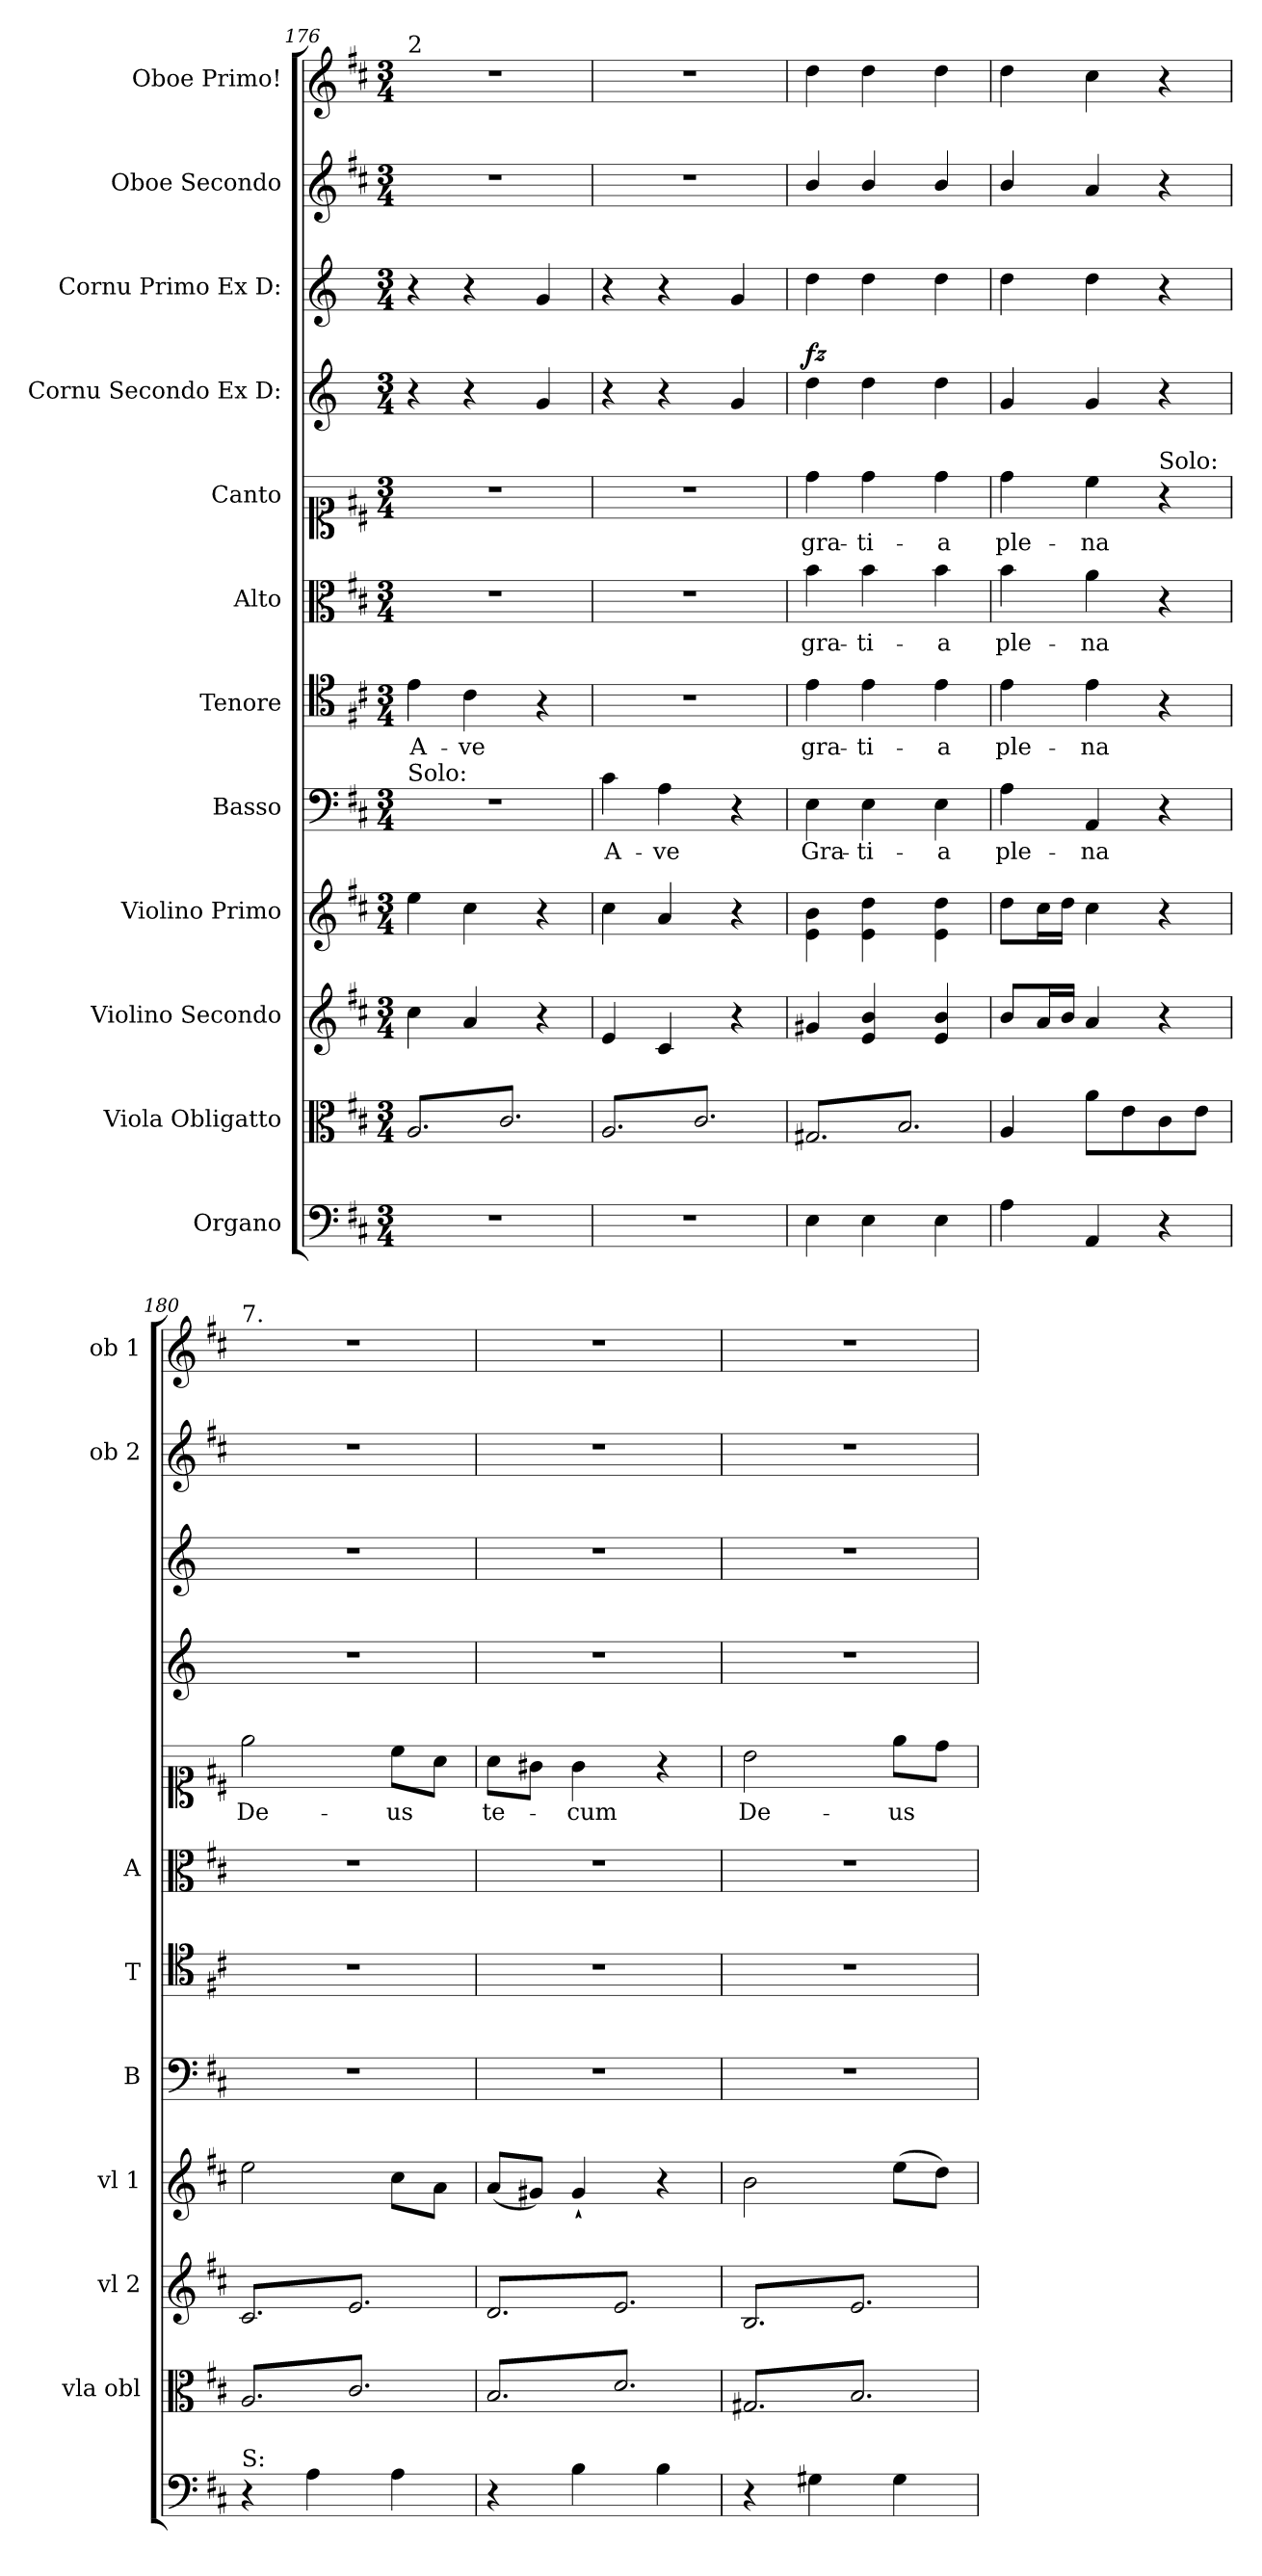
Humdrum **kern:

**kern	**dynam	**kern	**dynam	**kern	**dynam	**kern	**dynam	**kern	**text	**kern	**text	**kern	**text	**kern	**text	**kern	**dynam	**kern	**dynam	**kern	**kern
*part12	*part12	*part11	*part11	*part10	*part10	*part9	*part9	*part8	*part8	*part7	*part7	*part6	*part6	*part5	*part5	*part4	*part4	*part3	*part3	*part2	*part1
*staff12	*staff12	*staff11	*staff11	*staff10	*staff10	*staff9	*staff9	*staff8	*staff8	*staff7	*staff7	*staff6	*staff6	*staff5	*staff5	*staff4	*staff4	*staff3	*staff3	*staff2	*staff1
*I"Organo	*	*I"Viola Obligatto	*	*I"Violino Secondo	*	*I"Violino Primo	*	*I"Basso	*	*I"Tenore	*	*I"Alto	*	*I"Canto	*	*I"Cornu Secondo Ex D:	*	*I"Cornu Primo Ex D:	*	*I"Oboe Secondo	*I"Oboe Primo!
*	*	*I'vla obl	*	*I'vl 2	*	*I'vl 1	*	*I'B	*	*I'T	*	*I'A	*	*	*	*	*	*	*	*I'ob 2	*I'ob 1
*clefF4	*	*clefC3	*	*clefG2	*	*clefG2	*	*clefF4	*	*clefC4	*	*clefC3	*	*clefC1	*	*clefG2	*	*clefG2	*	*clefG2	*clefG2
*	*	*	*	*	*	*	*	*	*	*	*	*	*	*	*	*ITrd-1c-2	*	*ITrd-1c-2	*	*	*
*k[f#c#]	*	*k[f#c#]	*	*k[f#c#]	*	*k[f#c#]	*	*k[f#c#]	*	*k[f#c#]	*	*k[f#c#]	*	*k[f#c#]	*	*k[f#c#]	*	*k[f#c#]	*	*k[f#c#]	*k[f#c#]
*D:	*	*D:	*	*D:	*	*D:	*	*D:	*	*D:	*	*D:	*	*D:	*	*	*	*	*	*D:	*D:
*M3/4	*	*M3/4	*	*M3/4	*	*M3/4	*	*M3/4	*	*M3/4	*	*M3/4	*	*M3/4	*	*M3/4	*	*M3/4	*	*M3/4	*M3/4
=176	=176	=176	=176	=176	=176	=176	=176	=176	=176	=176	=176	=176	=176	=176	=176	=176	=176	=176	=176	=176	=176
!	!	!	!	!	!	!	!	!	!	!	!	!	!	!	!	!	!	!	!	!	!LO:TX:a:t=2
!	!	!	!	!	!	!	!	!LO:TX:a:t=Solo&colon;	!	!	!	!	!	!	!	!	!	!	!	!	!
!	!	!	!LO:DY:a	!	!LO:DY:a	!	!LO:DY:a	!	!	!	!	!	!	!	!	!	!LO:DY:a	!	!LO:DY:a	!	!
*	*	*tremolo	*	*	*	*	*	*	*	*	*	*	*	*	*	*	*	*	*	*	*
2.r	.	8A/L	p&colon;	4cc#\	p&colon;	4ee\	p&colon;	2.r	.	4e\	A-	2.r	.	2.r	.	4r	p&colon;	4r	p&colon;	2.r	2.r
.	.	8c#/	.	.	.	.	.	.	.	.	.	.	.	.	.	.	.	.	.	.	.
.	.	8A/	.	4a/	.	4cc#\	.	.	.	4c#\	-ve	.	.	.	.	4r	.	4r	.	.	.
.	.	8c#/	.	.	.	.	.	.	.	.	.	.	.	.	.	.	.	.	.	.	.
.	.	8A/	.	4r	.	4r	.	.	.	4r	.	.	.	.	.	4a/	.	4a/	.	.	.
.	.	8c#/J	.	.	.	.	.	.	.	.	.	.	.	.	.	.	.	.	.	.	.
=177	=177	=177	=177	=177	=177	=177	=177	=177	=177	=177	=177	=177	=177	=177	=177	=177	=177	=177	=177	=177	=177
2.r	.	8A/L	.	4e/	.	4cc#\	.	4c#\	A-	2.r	.	2.r	.	2.r	.	4r	.	4r	.	2.r	2.r
.	.	8c#/	.	.	.	.	.	.	.	.	.	.	.	.	.	.	.	.	.	.	.
.	.	8A/	.	4c#/	.	4a/	.	4A\	-ve	.	.	.	.	.	.	4r	.	4r	.	.	.
.	.	8c#/	.	.	.	.	.	.	.	.	.	.	.	.	.	.	.	.	.	.	.
.	.	8A/	.	4r	.	4r	.	4r	.	.	.	.	.	.	.	4a/	.	4a/	.	.	.
.	.	8c#/J	.	.	.	.	.	.	.	.	.	.	.	.	.	.	.	.	.	.	.
=178	=178	=178	=178	=178	=178	=178	=178	=178	=178	=178	=178	=178	=178	=178	=178	=178	=178	=178	=178	=178	=178
!	!	!	!LO:DY:a	!	!LO:DY:a	!	!LO:DY:a	!	!	!	!	!	!LO:LY:i	!	!	!	!LO:DY:a	!	!LO:DY:a	!	!
4E\	.	8G#X/L	f&colon;	4g#X/	for&colon;	4e\ 4b\	for&colon;	4E\	Gra-	4e\	gra-	4b\	gra-	4dd\	gra-	4ee\	fz	4ee\	f&colon;	4b/	4dd\
.	.	8B/	.	.	.	.	.	.	.	.	.	.	.	.	.	.	.	.	.	.	.
!	!	!	!	!	!	!	!	!	!	!	!	!	!LO:LY:i	!	!	!	!	!	!	!	!
4E\	.	8G#X/	.	4e/ 4b/	.	4e\ 4dd\	.	4E\	-ti-	4e\	-ti-	4b\	-ti-	4dd\	-ti-	4ee\	.	4ee\	.	4b/	4dd\
.	.	8B/	.	.	.	.	.	.	.	.	.	.	.	.	.	.	.	.	.	.	.
!	!	!	!	!	!	!	!	!	!	!	!	!	!LO:LY:i	!	!	!	!	!	!	!	!
4E\	.	8G#X/	.	4e/ 4b/	.	4e\ 4dd\	.	4E\	-a	4e\	-a	4b\	-a	4dd\	-a	4ee\	.	4ee\	.	4b/	4dd\
.	.	8B/J	.	.	.	.	.	.	.	.	.	.	.	.	.	.	.	.	.	.	.
*	*	*Xtremolo	*	*	*	*	*	*	*	*	*	*	*	*	*	*	*	*	*	*	*
=179	=179	=179	=179	=179	=179	=179	=179	=179	=179	=179	=179	=179	=179	=179	=179	=179	=179	=179	=179	=179	=179
!	!	!	!	!	!	!	!	!	!	!	!	!	!LO:LY:i	!	!	!	!	!	!	!	!
4A\	.	4A/	.	8b/L	.	8dd\L	.	4A\	ple-	4e\	ple-	4b\	ple-	4dd\	ple-	4a/	.	4ee\	.	4b/	4dd\
.	.	.	.	16a/L	.	16cc#\L	.	.	.	.	.	.	.	.	.	.	.	.	.	.	.
.	.	.	.	16b/JJ	.	16dd\JJ	.	.	.	.	.	.	.	.	.	.	.	.	.	.	.
!	!	!	!	!	!	!	!	!	!	!	!	!	!LO:LY:i	!	!	!	!	!	!	!	!
4AA/	.	8a\L	.	4a/	.	4cc#\	.	4AA/	-na	4e\	-na	4a\	-na	4cc#\	-na	4a/	.	4ee\	.	4a/	4cc#\
.	.	8e\	.	.	.	.	.	.	.	.	.	.	.	.	.	.	.	.	.	.	.
!	!	!	!	!	!	!	!	!	!	!	!	!	!	!LO:TX:a:t=Solo&colon;	!	!	!	!	!	!	!
!	!LO:DY:a	!	!	!	!	!	!	!	!	!	!	!	!	!	!	!	!	!	!	!	!
4r	pio&colon; f&colon;	8c#\	.	4r	.	4r	.	4r	.	4r	.	4r	.	4r	.	4r	.	4r	.	4r	4r
.	.	8e\J	.	.	.	.	.	.	.	.	.	.	.	.	.	.	.	.	.	.	.
=180	=180	=180	=180	=180	=180	=180	=180	=180	=180	=180	=180	=180	=180	=180	=180	=180	=180	=180	=180	=180	=180
!	!	!	!	!	!	!	!	!	!	!	!	!	!	!	!	!	!	!	!	!	!LO:TX:a:t=7.
!LO:TX:a:t=S&colon;	!	!	!	!	!	!	!	!	!	!	!	!	!	!	!	!	!	!	!	!	!
!	!	!	!LO:DY:a	!	!LO:DY:a	!	!LO:DY:a	!	!	!	!	!	!	!	!	!	!	!	!	!	!
*	*	*tremolo	*	*	*	*	*	*	*	*	*	*	*	*	*	*	*	*	*	*	*
*	*	*	*	*tremolo	*	*	*	*	*	*	*	*	*	*	*	*	*	*	*	*	*
4r	.	8A/L	p&colon;	8c#/L	p&colon;	2ee\	p&colon;	2.r	.	2.r	.	2.r	.	2ee\	De-	2.r	.	2.r	.	2.r	2.r
.	.	8c#/	.	8e/	.	.	.	.	.	.	.	.	.	.	.	.	.	.	.	.	.
4A\	.	8A/	.	8c#/	.	.	.	.	.	.	.	.	.	.	.	.	.	.	.	.	.
.	.	8c#/	.	8e/	.	.	.	.	.	.	.	.	.	.	.	.	.	.	.	.	.
4A\	.	8A/	.	8c#/	.	8cc#\L	.	.	.	.	.	.	.	8cc#\L	-us	.	.	.	.	.	.
.	.	8c#/J	.	8e/J	.	8a\J	.	.	.	.	.	.	.	8a\J	.	.	.	.	.	.	.
=181	=181	=181	=181	=181	=181	=181	=181	=181	=181	=181	=181	=181	=181	=181	=181	=181	=181	=181	=181	=181	=181
4r	.	8B/L	.	8d/L	.	(8a/L	.	2.r	.	2.r	.	2.r	.	8a\L	te-	2.r	.	2.r	.	2.r	2.r
.	.	8d/	.	8e/	.	8g#X/J)	.	.	.	.	.	.	.	8g#X\J	.	.	.	.	.	.	.
4B\	.	8B/	.	8d/	.	4g#`/	.	.	.	.	.	.	.	4g#\	-cum	.	.	.	.	.	.
.	.	8d/	.	8e/	.	.	.	.	.	.	.	.	.	.	.	.	.	.	.	.	.
4B\	.	8B/	.	8d/	.	4r	.	.	.	.	.	.	.	4r	.	.	.	.	.	.	.
.	.	8d/J	.	8e/J	.	.	.	.	.	.	.	.	.	.	.	.	.	.	.	.	.
=182	=182	=182	=182	=182	=182	=182	=182	=182	=182	=182	=182	=182	=182	=182	=182	=182	=182	=182	=182	=182	=182
!	!	!	!	!	!	!	!	!	!	!	!	!	!	!	!LO:LY:i	!	!	!	!	!	!
4r	.	8G#X/L	.	8B/L	.	2b\	.	2.r	.	2.r	.	2.r	.	2b\	De-	2.r	.	2.r	.	2.r	2.r
.	.	8B/	.	8e/	.	.	.	.	.	.	.	.	.	.	.	.	.	.	.	.	.
4G#X\	.	8G#X/	.	8B/	.	.	.	.	.	.	.	.	.	.	.	.	.	.	.	.	.
.	.	8B/	.	8e/	.	.	.	.	.	.	.	.	.	.	.	.	.	.	.	.	.
!	!	!	!	!	!	!	!	!	!	!	!	!	!	!	!LO:LY:i	!	!	!	!	!	!
4G#\	.	8G#X/	.	8B/	.	(8ee\L	.	.	.	.	.	.	.	8ee\L	-us	.	.	.	.	.	.
.	.	8B/J	.	8e/J	.	8dd\J)	.	.	.	.	.	.	.	8dd\J	.	.	.	.	.	.	.
*	*	*	*	*Xtremolo	*	*	*	*	*	*	*	*	*	*	*	*	*	*	*	*	*
*	*	*Xtremolo	*	*	*	*	*	*	*	*	*	*	*	*	*	*	*	*	*	*	*
.	.	.	.	.	.	.	.	.	.	.	.	.	.	.	.	.	.	.	.	.	.
.	.	.	.	.	.	.	.	.	.	.	.	.	.	.	.	.	.	.	.	.	.
.	.	.	.	.	.	.	.	.	.	.	.	.	.	.	.	.	.	.	.	.	.
=	=	=	=	=	=	=	=	=	=	=	=	=	=	=	=	=	=	=	=	=	=
*-	*-	*-	*-	*-	*-	*-	*-	*-	*-	*-	*-	*-	*-	*-	*-	*-	*-	*-	*-	*-	*-
